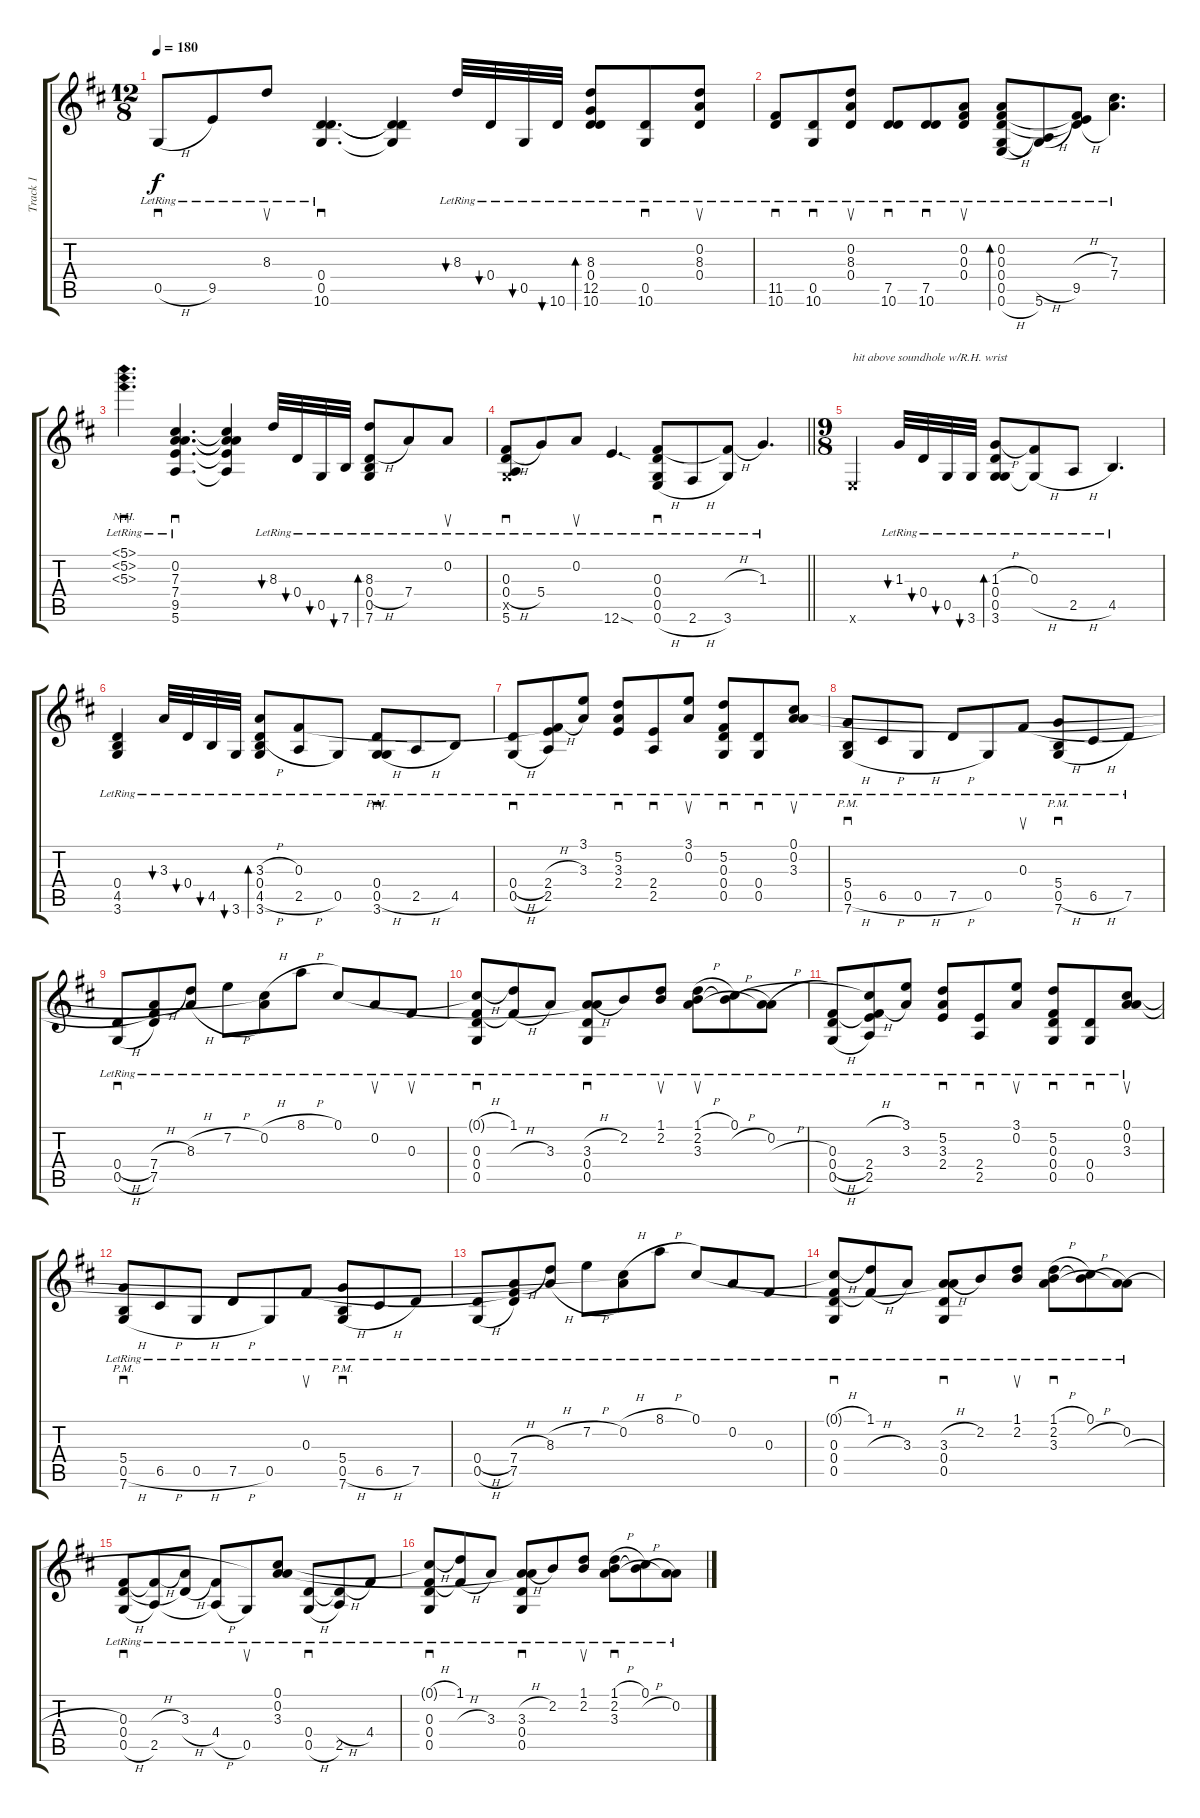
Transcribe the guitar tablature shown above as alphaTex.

\track ("Track 1" "Track 1") {instrument acousticguitarsteel}
\staff {score tabs}
\tuning (Db4 A3 Gb3 D3 G2 E2) {hide}
\ts (12 8)
\tempo 180
\clef g2
\ks bminor
0.5{h lr}.8{sd dy f} 9.5{lr}.8 8.3{lr}.8{su} (0.4{lr} 0.5{lr} 10.6{lr}).4{d sd} (0.4{t} 0.5{t} 10.6{t}).4 8.3{lr}.32{bu 120} 0.4{lr}.32{bu 120} 0.5{lr}.32{bu 120} 10.6{lr}.32{bu 120} (8.3{lr} 0.4{lr} 12.5{lr} 10.6{lr}).8{bd 120} (0.5{lr} 10.6{lr}).8{sd} (0.2{lr} 8.3{lr} 0.4{lr}).8{su} |
(11.5{lr} 10.6{lr}).8{sd} (0.5{lr} 10.6{lr}).8{sd} (0.2{lr} 8.3{lr} 0.4{lr}).8{su} (7.5{lr} 10.6{lr}).8{sd} (7.5{lr} 10.6{lr}).8{sd} (0.2{lr} 0.3{lr} 0.4{lr}).8{su} (0.2{lr} 0.3{lr} 0.4{lr} 0.5{lr} 0.6{h lr}).8{bd 120} (0.5{h t} 5.6{lr}).8 (0.3{h t} 0.4{h t} 9.5{lr}).8 (7.3{lr} 7.4{lr}).4{d} |
(5.1{nh lr} 5.2{nh lr} 5.3{nh lr}).4{d sd} (0.2{lr} 7.3{lr} 7.4{lr} 9.5{lr} 5.6{lr}).4{d sd} (0.2{t} 7.3{t} 7.4{t} 9.5{t} 5.6{t}).4 8.3{lr}.32{bu 120} 0.4{lr}.32{bu 120} 0.5{lr}.32{bu 120} 7.6{lr}.32{bu 120} (8.3{lr} 0.4{h lr} 0.5{lr} 7.6{lr}).8{bd 120} 7.4{lr}.8 0.2{lr}.8{su} |
\barLineRight lightlight
(0.3{lr} 0.4{h lr} 0.5{x} 5.6{lr}).8{sd} 5.4{lr}.8 0.2{lr}.8{su} 12.6{sod lr}.4{d} (0.3{lr} 0.4{lr} 0.5{lr} 0.6{h lr}).8{sd} 2.6{h lr}.8 (0.3{h t} 3.6{lr}).8 1.3{lr}.4{d} |
\ts (9 8)
0.6{x}.4{txt "hit above soundhole w/R.H. wrist"} 1.3{lr}.32{bu 120} 0.4{lr}.32{bu 120} 0.5{lr}.32{bu 120} 3.6{lr}.32{bu 120} (1.3{h lr} 0.4{lr} 0.5{lr} 3.6{lr}).8{bd 120} (0.3{lr} 0.5{h t}).8 2.5{h lr}.8 4.5{lr}.4{d} |
(0.4{lr} 4.5{lr} 3.6{lr}).4 3.3{lr}.32{bu 120} 0.4{lr}.32{bu 120} 4.5{lr}.32{bu 120} 3.6{lr}.32{bu 120} (3.3{h lr} 0.4{lr} 4.5{h lr} 3.6{lr}).8{bd 120} (0.3{lr} 2.5{h lr}).8 0.5{lr}.8 (0.4{lr} 0.5{h lr} 3.6{pm lr}).8{sd} 2.5{h lr}.8 4.5{lr}.8 |
(0.4{h lr} 0.5{h lr}).8{sd} (0.3{h t} 2.4{lr} 2.5{lr}).8 (3.1{lr} 3.3{lr}).8 (5.2{lr} 3.3{lr} 2.4{lr}).8{sd} (2.4{lr} 2.5{lr}).8{sd} (3.1{lr} 0.2{lr}).8{su} (5.2{lr} 0.3{lr} 0.4{lr} 0.5{lr}).8{sd} (0.4{lr} 0.5{lr}).8{sd} (0.1{lr} 0.2{lr} 3.3{lr}).8{su} |
(5.4{lr} 0.5{h lr} 7.6{pm lr}).8{sd} 6.5{h lr}.8 0.5{h lr}.8 7.5{h lr}.8 0.5{lr}.8 0.3{lr}.8{su} (5.4{lr} 0.5{h lr} 7.6{pm lr}).8{sd} 6.5{h lr}.8 7.5{lr}.8 |
(0.4{h lr} 0.5{h lr}).8{sd} (0.3{h t} 7.4{lr} 7.5{lr}).8 (0.2{h t} 8.3{lr}).8 7.2{h lr}.8 (0.1{h t} 0.2{lr}).8 8.1{h lr}.8 0.1{lr}.8 0.2{lr}.8{su} 0.3{lr}.8{su} |
(0.1{h t} 0.3{lr} 0.4{lr} 0.5{lr}).8{sd} (1.1{lr} 0.3{h t}).8 3.3{lr}.8 (0.2{h t} 3.3{lr} 0.4{lr} 0.5{lr}).8{sd} 2.2{lr}.8 (1.1{lr} 2.2{lr}).8{su} (1.1{h lr} 2.2{lr} 3.3{lr}).8{su} (0.1{lr} 2.2{h t}).8 (0.2{lr} 3.3{h t}).8 |
(0.3{lr} 0.4{h lr} 0.5{h lr}).8 (0.1{h t} 0.3{h t} 2.4{lr} 2.5{lr}).8 (3.1{lr} 3.3{lr}).8 (5.2{lr} 3.3{lr} 2.4{lr}).8{sd} (2.4{lr} 2.5{lr}).8{sd} (3.1{lr} 0.2{lr}).8{su} (5.2{lr} 0.3{lr} 0.4{lr} 0.5{lr}).8{sd} (0.4{lr} 0.5{lr}).8{sd} (0.1{lr} 0.2{lr} 3.3{lr}).8{su} |
(5.4{lr} 0.5{h lr} 7.6{pm lr}).8{sd} 6.5{h lr}.8 0.5{h lr}.8 7.5{h lr}.8 0.5{lr}.8 0.3{lr}.8{su} (5.4{lr} 0.5{h lr} 7.6{pm lr}).8{sd} 6.5{h lr}.8 7.5{lr}.8 |
(0.4{h lr} 0.5{h lr}).8 (0.3{h t} 7.4{lr} 7.5{lr}).8 (0.2{h t} 8.3{lr}).8 7.2{h lr}.8 (0.1{h t} 0.2{lr}).8 8.1{h lr}.8 0.1{lr}.8 0.2{lr}.8 0.3{lr}.8 |
(0.1{h t} 0.3{lr} 0.4{lr} 0.5{lr}).8{sd} (1.1{lr} 0.3{h t}).8 3.3{lr}.8 (0.2{h t} 3.3{lr} 0.4{lr} 0.5{lr}).8{sd} 2.2{lr}.8 (1.1{lr} 2.2{lr}).8{su} (1.1{h lr} 2.2{lr} 3.3{lr}).8{sd} (0.1{lr} 2.2{h t}).8 (0.2{lr} 3.3{h t}).8 |
(0.3{lr} 0.4{lr} 0.5{h lr}).8{sd} (0.3{h t} 2.5{lr}).8 (3.3{lr} 0.4{h t}).8 (4.4{lr} 2.5{h t}).8 0.5{lr}.8{su} (0.1{lr} 0.2{lr} 3.3{lr}).8 (0.4{lr} 0.5{h lr}).8{sd} (0.4{h t} 2.5{lr}).8 4.4{lr}.8 |
(0.1{h t} 0.3{lr} 0.4{lr} 0.5{lr}).8{sd} (1.1{lr} 0.3{h t}).8 3.3{lr}.8 (0.2{h t} 3.3{lr} 0.4{lr} 0.5{lr}).8{sd} 2.2{lr}.8 (1.1{lr} 2.2{lr}).8{su} (1.1{h lr} 2.2{lr} 3.3{lr}).8{sd} (0.1{lr} 2.2{h t}).8 (0.2{lr} 3.3{h t}).8
